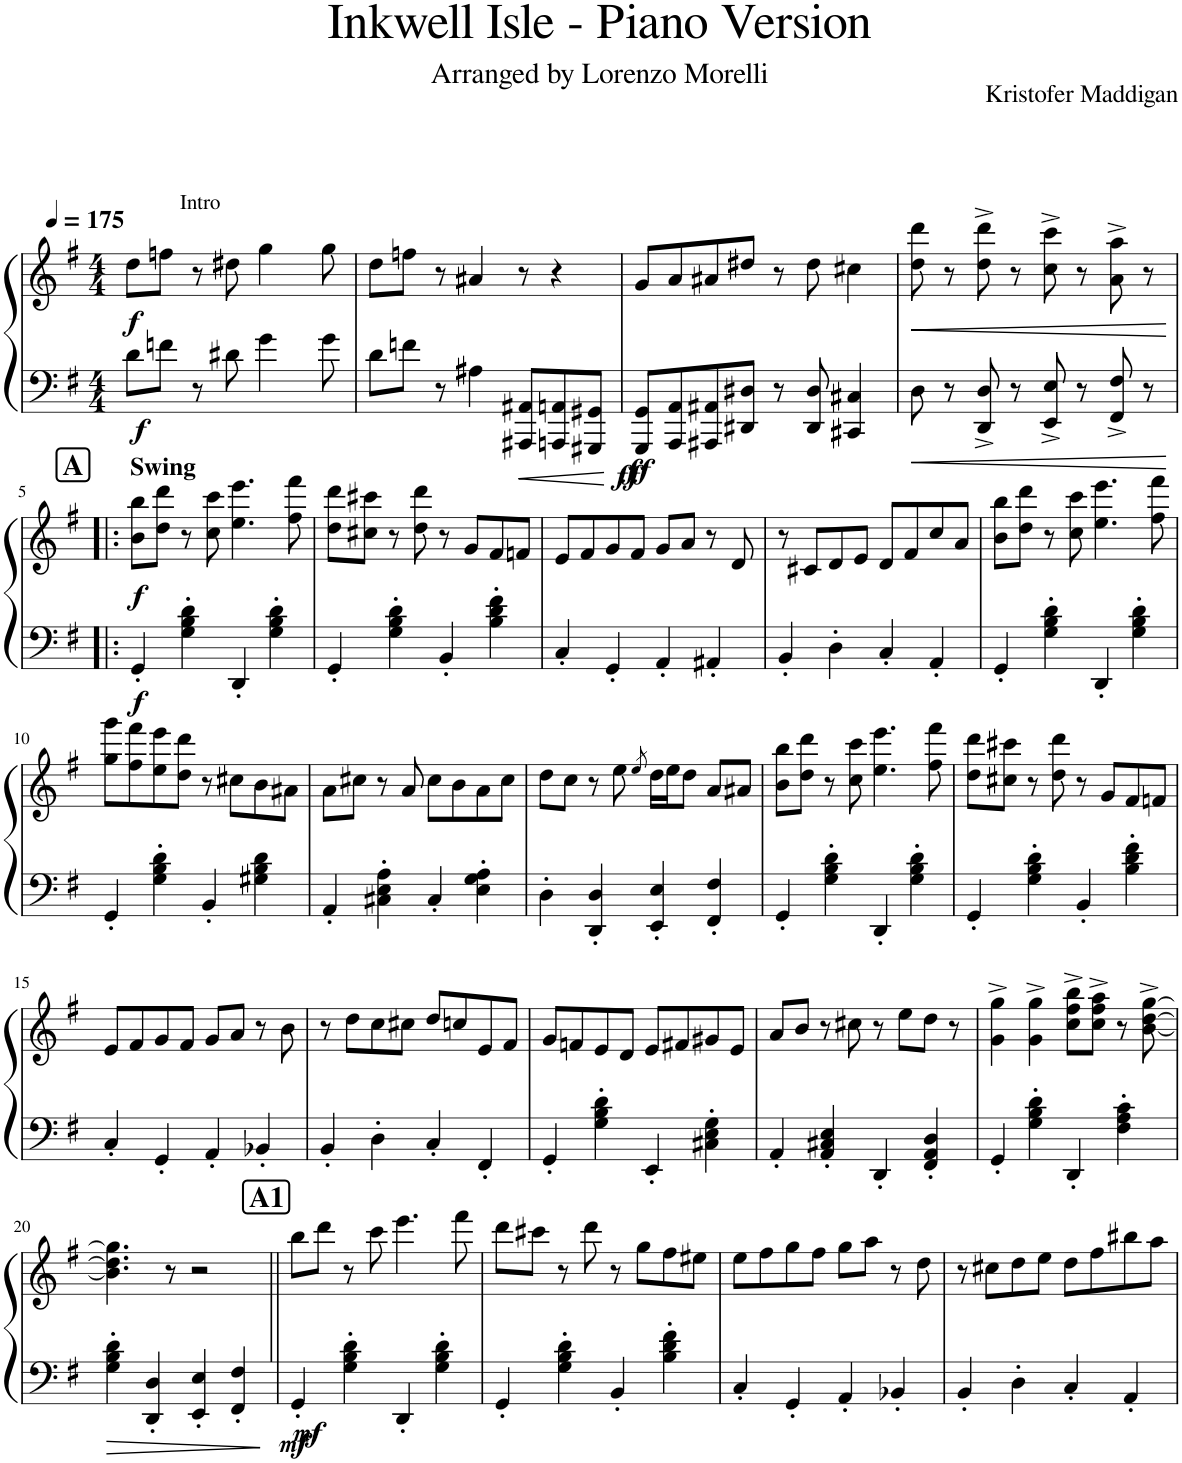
**kern	**kern	**dynam
*part1	*part1	*part1
*staff2	*staff1	*staff1/2
*I"Piano	*	*
*I'Pno.	*	*
*clefF4	*clefG2	*
*k[f#]	*k[f#]	*
*M4/4	*M4/4	*
*MM175	*MM175	*
=1	=1	=1
!	!LO:TX:a:t=Intro	!
!	!	!LO:DY:b=2
!	!	!LO:DY:n=1:b
8d\L	8dd\L	f f
8fn\J	8ffn\J	.
8r	8r	.
8d#X\	8dd#X\	.
4.g\	4.gg\	.
8g\	8gg\	.
=2	=2	=2
8d\L	8dd\L	.
8fn\J	8ffn\J	.
8r	8r	.
4A#X\	4a#X/	.
8AAA#X/ 8AA#X/L	8r	.
8AAAn/ 8AAn/	4r	.
8GGG#X/ 8GG#X/J	.	.
=3	=3	=3
!	!	!LO:DY:b=2
!	!	!LO:DY:n=1:b=2
8GGG/ 8GG/L	8g/L	ff ff
8AAA/ 8AA/	8a/	.
8AAA#X/ 8AA#X/	8a#X/	.
8DD#X/ 8D#X/J	8dd#X/J	.
8r	8r	.
8DD#/ 8D#/	8dd#\	.
4CC#X/ 4C#X/	4cc#X\	.
=4	=4	=4
!	!	!LO:HP:b
8D\	8dd\ 8ddd\	<
8r	8r	.
8DD/^ 8D/^	8dd\^ 8ddd\^	.
8r	8r	.
8EE/^ 8E/^	8cc\^ 8ccc\^	.
8r	8r	.
8FF#/^ 8F#/^	8a\^ 8aa\^	.
8r	8r	.
.	.	[
!!LO:LB:g=z
!!LO:REH:place=s1:a:B:cj:fs=14:t=A
=5!|:	=5!|:	=5!|:
!	!LO:TX:a:B:t=Swing	!
!	!	!LO:DY:b=2
!	!	!LO:DY:n=1:b
4GG'/	8b\ 8bb\L	f f
.	8dd\ 8ddd\J	.
4G\' 4B\' 4d\'	8r	.
.	8cc\ 8ccc\	.
4DD'/	4.ee\ 4.eee\	.
4G\' 4B\' 4d\'	.	.
.	8ff#\ 8fff#\	.
=6	=6	=6
4GG'/	8dd\ 8ddd\L	.
.	8cc#X\ 8ccc#X\J	.
4G\' 4B\' 4d\'	8r	.
.	8dd\ 8ddd\	.
4BB'/	8r	.
.	8g/L	.
4B\' 4d\' 4f#\'	8f#/	.
.	8fn/J	.
=7	=7	=7
4C'/	8e/L	.
.	8f#/	.
4GG'/	8g/	.
.	8f#/J	.
4AA'/	8g/L	.
.	8a/J	.
4AA#X'/	8r	.
.	8d/	.
=8	=8	=8
4BB'/	8r	.
.	8c#X/L	.
4D'\	8d/	.
.	8e/J	.
4C'/	8d/L	.
.	8f#/	.
4AA'/	8cc/	.
.	8a/J	.
=9	=9	=9
4GG'/	8b\ 8bb\L	.
.	8dd\ 8ddd\J	.
4G\' 4B\' 4d\'	8r	.
.	8cc\ 8ccc\	.
4DD'/	4.ee\ 4.eee\	.
4G\' 4B\' 4d\'	.	.
.	8ff#\ 8fff#\	.
!!LO:LB:g=z
=10	=10	=10
4GG'/	8gg\ 8ggg\L	.
.	8ff#\ 8fff#\	.
4G\' 4B\' 4d\'	8ee\ 8eee\	.
.	8dd\ 8ddd\J	.
4BB'/	8r	.
.	8cc#X\L	.
4G#X\ 4B\ 4d\	8b\	.
.	8a#X\J	.
=11	=11	=11
4AA'/	8a\L	.
.	8cc#X\J	.
4C#X\' 4E\' 4A\'	8r	.
.	8a/	.
4C#'/	8cc#\L	.
.	8b\	.
4E\' 4G\' 4A\'	8a\	.
.	8cc#\J	.
=12	=12	=12
4D'\	8dd\L	.
.	8cc\J	.
4DD/' 4D/'	8r	.
.	8ee\	.
.	8qee/	.
4EE/' 4E/'	16dd\LL	.
.	16ee\J	.
.	8dd\J	.
4FF#/' 4F#/'	8a/L	.
.	8a#X/J	.
=13	=13	=13
4GG'/	8b\ 8bb\L	.
.	8dd\ 8ddd\J	.
4G\' 4B\' 4d\'	8r	.
.	8cc\ 8ccc\	.
4DD'/	4.ee\ 4.eee\	.
4G\' 4B\' 4d\'	.	.
.	8ff#\ 8fff#\	.
=14	=14	=14
4GG'/	8dd\ 8ddd\L	.
.	8cc#X\ 8ccc#X\J	.
4G\' 4B\' 4d\'	8r	.
.	8dd\ 8ddd\	.
4BB'/	8r	.
.	8g/L	.
4B\' 4d\' 4f#\'	8f#/	.
.	8fn/J	.
!!LO:LB:g=z
=15	=15	=15
4C'/	8e/L	.
.	8f#/	.
4GG'/	8g/	.
.	8f#/J	.
4AA'/	8g/L	.
.	8a/J	.
4BB-X'/	8r	.
.	8b\	.
=16	=16	=16
4BB'/	8r	.
.	8dd\L	.
4D'\	8cc\	.
.	8cc#X\J	.
4C'/	8dd/L	.
.	8ccn/	.
4FF#'/	8e/	.
.	8f#/J	.
=17	=17	=17
4GG'/	8g/L	.
.	8fn/	.
4G\' 4B\' 4d\'	8e/	.
.	8d/J	.
4EE'/	8e/L	.
.	8f#X/	.
4C#X\' 4E\' 4G\'	8g#X/	.
.	8e/J	.
=18	=18	=18
4AA'/	8a/L	.
.	8b/J	.
4AA/' 4C#X/' 4E/'	8r	.
.	8cc#X\	.
4DD'/	8r	.
.	8ee\L	.
4FF#/' 4AA/' 4D/'	8dd\J	.
.	8r	.
=19	=19	=19
4GG'/	4g\^ 4gg\^	.
4G\' 4B\' 4d\'	4g\^ 4gg\^	.
4DD'/	8cc\^ 8ff#\^ 8bb\^L	.
.	8cc\^ 8ff#\^ 8aa\^J	.
4F#\' 4A\' 4c\'	8r	.
.	[8b\^ [8dd\^ [8gg\^	.
!!LO:LB:g=z
=20	=20	=20
4G\' 4B\' 4d\'	4.b\] 4.dd\] 4.gg\]	.
4DD/' 4D/'	.	.
.	8r	.
4EE/' 4E/'	2r	.
4FF#/' 4F#/'	.	.
!!LO:REH:place=s1:a:B:cj:fs=14:t=A1
=21||	=21||	=21||
!	!	!LO:DY:b=2
!	!	!LO:DY:n=1:b=2
4GG'/	8bb\L	mf mf
.	8ddd\J	.
4G\' 4B\' 4d\'	8r	.
.	8ccc\	.
4DD'/	4.eee\	.
4G\' 4B\' 4d\'	.	.
.	8fff#\	.
=22	=22	=22
4GG'/	8ddd\L	.
.	8ccc#X\J	.
4G\' 4B\' 4d\'	8r	.
.	8ddd\	.
4BB'/	8r	.
.	8gg\L	.
4B\' 4d\' 4f#\'	8ff#\	.
.	8ee#X\J	.
=23	=23	=23
4C'/	8ee\L	.
.	8ff#\	.
4GG'/	8gg\	.
.	8ff#\J	.
4AA'/	8gg\L	.
.	8aa\J	.
4BB-X'/	8r	.
.	8dd\	.
=24	=24	=24
4BB'/	8r	.
.	8cc#X\L	.
4D'\	8dd\	.
.	8ee\J	.
4C'/	8dd\L	.
.	8ff#\	.
4AA'/	8bb#X\	.
.	8aa\J	.
=	=	=
*-	*-	*-
